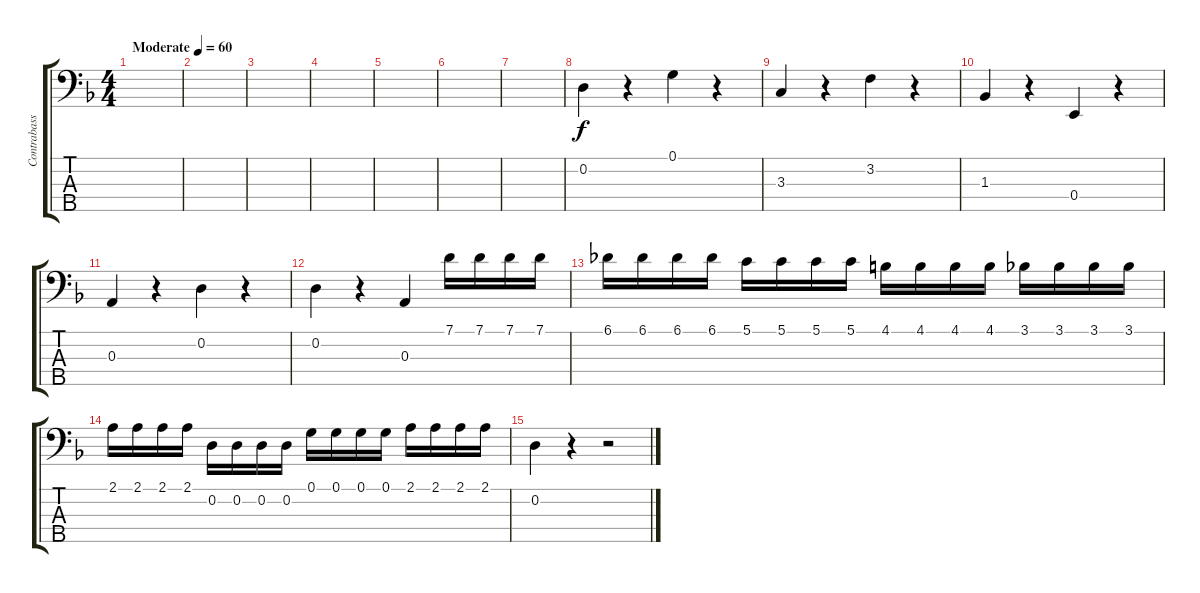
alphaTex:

\track ("Contrabass" "Contrabass") {instrument contrabass}
\staff {score tabs}
\tuning (G2 D2 A1 E1 B0) {hide}
\ts (4 4)
\tempo (60 "Moderate")
\tempo 120
\tempo (60 "Moderate")
\clef f4
\ks f
|
|
|
|
|
|
|
0.2.4 r.4 0.1.4 r.4 |
3.3.4 r.4 3.2.4 r.4 |
1.3.4 r.4 0.4.4 r.4 |
0.3.4 r.4 0.2.4 r.4 |
0.2.4 r.4 0.3.4 7.1.16 7.1.16 7.1.16 7.1.16 |
6.1.16 6.1.16 6.1.16 6.1.16 5.1.16 5.1.16 5.1.16 5.1.16 4.1.16 4.1.16 4.1.16 4.1.16 3.1.16 3.1.16 3.1.16 3.1.16 |
2.1.16 2.1.16 2.1.16 2.1.16 0.2.16 0.2.16 0.2.16 0.2.16 0.1.16 0.1.16 0.1.16 0.1.16 2.1.16 2.1.16 2.1.16 2.1.16 |
0.2.4 r.4 r.2
